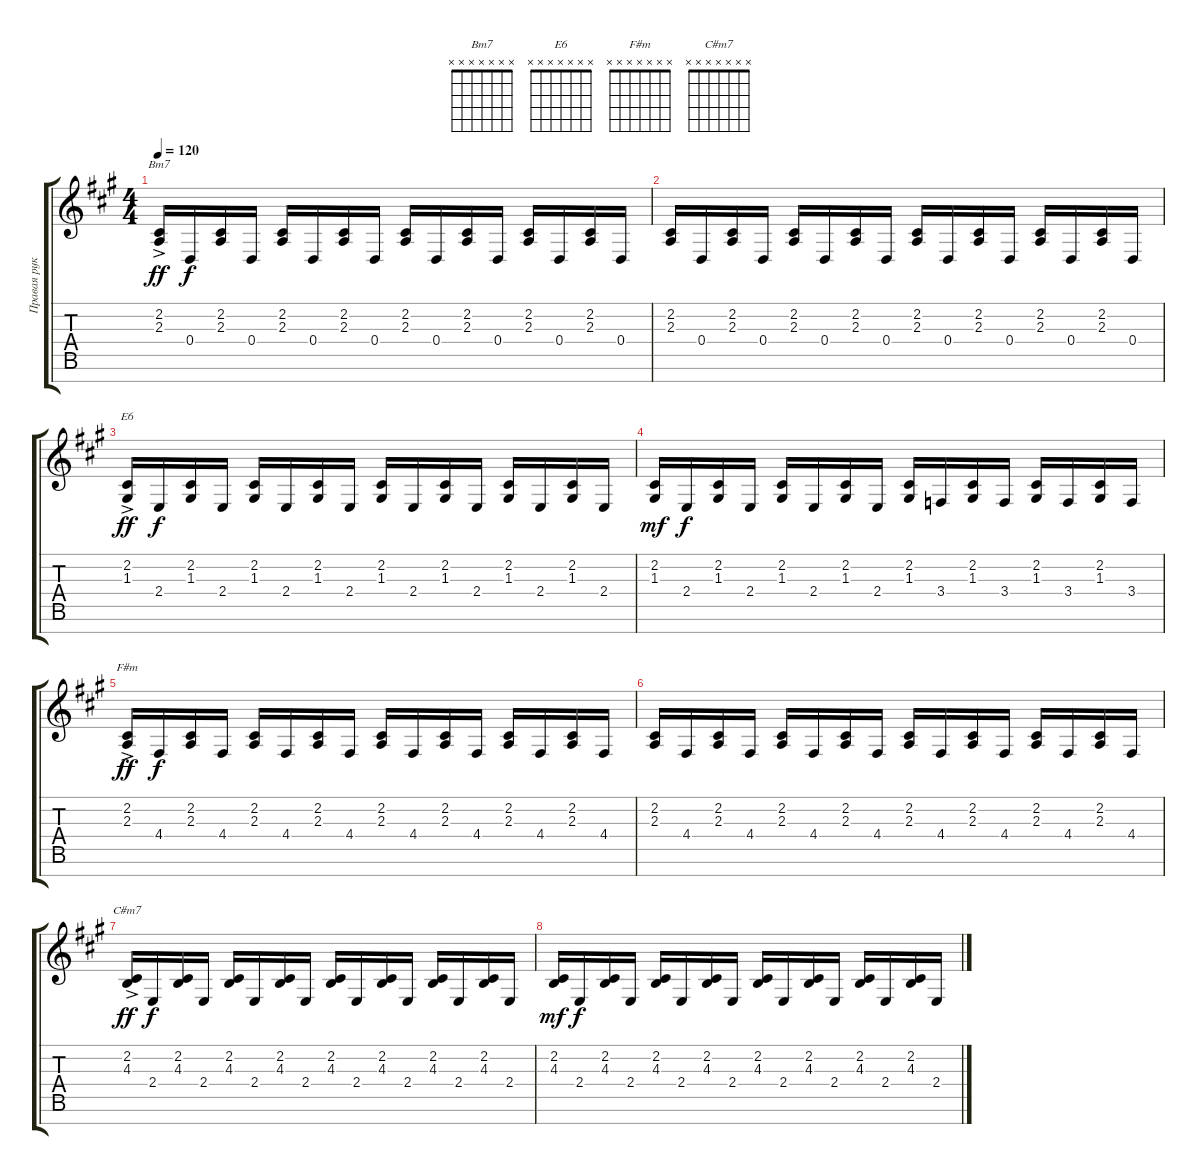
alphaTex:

\track ("Правая рука" "Правая рук") {instrument brightacousticpiano}
\staff {score tabs}
\tuning (E4 B3 G3 D3 A2 E2 B1) {hide}
\chord ("Bm7" x x x x x x x)
\chord ("E6" x x x x x x x)
\chord ("F#m" x x x x x x x)
\chord ("C#m7" x x x x x x x)
\ts (4 4)
\tempo 120
\clef g2
\ks a
(2.2{ac} 2.3{ac}).16{ch "Bm7" dy ff} 0.4.16{dy f} (2.2 2.3).16 0.4.16 (2.2 2.3).16 0.4.16 (2.2 2.3).16 0.4.16 (2.2 2.3).16 0.4.16 (2.2 2.3).16 0.4.16 (2.2 2.3).16 0.4.16 (2.2 2.3).16 0.4.16 |
(2.2 2.3).16 0.4.16 (2.2 2.3).16 0.4.16 (2.2 2.3).16 0.4.16 (2.2 2.3).16 0.4.16 (2.2 2.3).16 0.4.16 (2.2 2.3).16 0.4.16 (2.2 2.3).16 0.4.16 (2.2 2.3).16 0.4.16 |
(2.2{ac} 1.3{ac}).16{ch "E6" dy ff} 2.4.16{dy f} (2.2 1.3).16 2.4.16 (2.2 1.3).16 2.4.16 (2.2 1.3).16 2.4.16 (2.2 1.3).16 2.4.16 (2.2 1.3).16 2.4.16 (2.2 1.3).16 2.4.16 (2.2 1.3).16 2.4.16 |
(2.2 1.3).16{dy mf} 2.4.16{dy f} (2.2 1.3).16 2.4.16 (2.2 1.3).16 2.4.16 (2.2 1.3).16 2.4.16 (2.2 1.3).16 3.4.16 (2.2 1.3).16 3.4.16 (2.2 1.3).16 3.4.16 (2.2 1.3).16 3.4.16 |
(2.2{ac} 2.3{ac}).16{ch "F#m" dy ff} 4.4.16{dy f} (2.2 2.3).16 4.4.16 (2.2 2.3).16 4.4.16 (2.2 2.3).16 4.4.16 (2.2 2.3).16 4.4.16 (2.2 2.3).16 4.4.16 (2.2 2.3).16 4.4.16 (2.2 2.3).16 4.4.16 |
(2.2 2.3).16 4.4.16 (2.2 2.3).16 4.4.16 (2.2 2.3).16 4.4.16 (2.2 2.3).16 4.4.16 (2.2 2.3).16 4.4.16 (2.2 2.3).16 4.4.16 (2.2 2.3).16 4.4.16 (2.2 2.3).16 4.4.16 |
(2.2{ac} 4.3{ac}).16{ch "C#m7" dy ff} 2.4.16{dy f} (2.2 4.3).16 2.4.16 (2.2 4.3).16 2.4.16 (2.2 4.3).16 2.4.16 (2.2 4.3).16 2.4.16 (2.2 4.3).16 2.4.16 (2.2 4.3).16 2.4.16 (2.2 4.3).16 2.4.16 |
(2.2 4.3).16{dy mf} 2.4.16{dy f} (2.2 4.3).16 2.4.16 (2.2 4.3).16 2.4.16 (2.2 4.3).16 2.4.16 (2.2 4.3).16 2.4.16 (2.2 4.3).16 2.4.16 (2.2 4.3).16 2.4.16 (2.2 4.3).16 2.4.16
